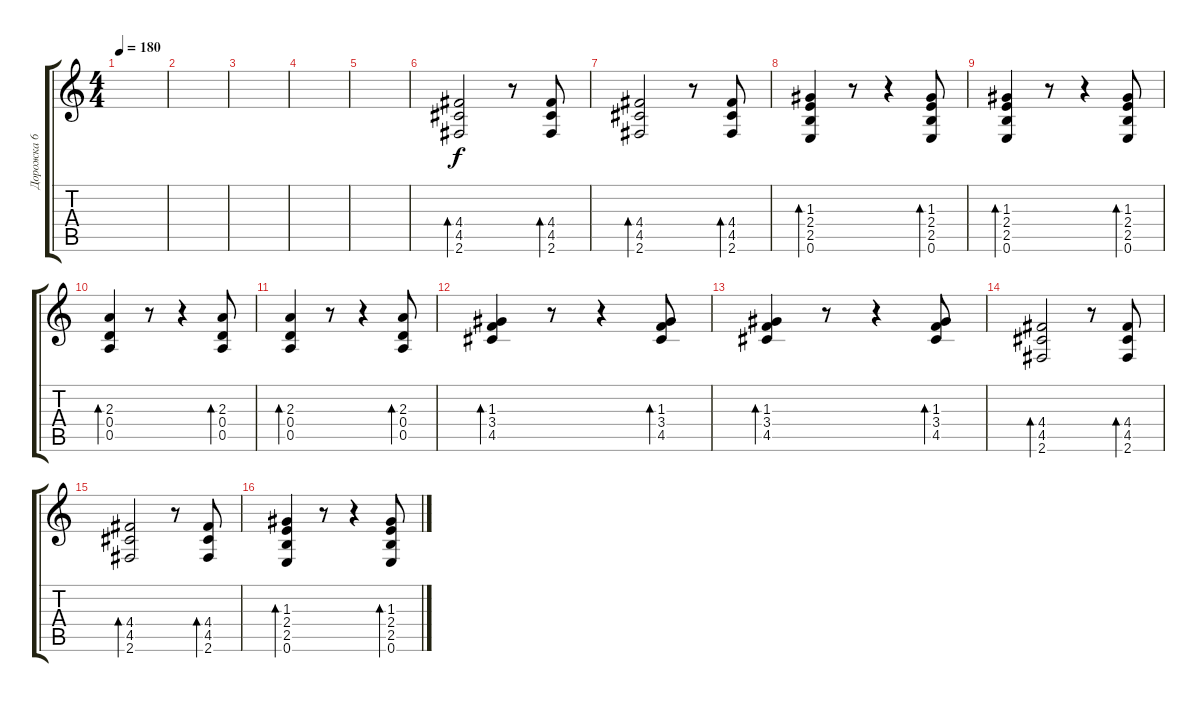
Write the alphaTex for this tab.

\track ("Дорожка 6" "Дорожка 6") {instrument electricguitarjazz}
\staff {score tabs}
\tuning (E4 B3 G3 D3 A2 E2) {hide}
\ts (4 4)
\tempo 180
\clef g2
\ks c
|
|
|
|
|
(4.4 4.5 2.6).2{bd 60} r.8 (4.4 4.5 2.6).8{bd 60} |
(4.4 4.5 2.6).2{bd 60} r.8 (4.4 4.5 2.6).8{bd 60} |
(1.3 2.4 2.5 0.6).4{bd 60} r.8 r.4 (1.3 2.4 2.5 0.6).8{bd 60} |
(1.3 2.4 2.5 0.6).4{bd 60} r.8 r.4 (1.3 2.4 2.5 0.6).8{bd 60} |
(2.3 0.4 0.5).4{bd 60} r.8 r.4 (2.3 0.4 0.5).8{bd 60} |
(2.3 0.4 0.5).4{bd 60} r.8 r.4 (2.3 0.4 0.5).8{bd 60} |
(1.3 3.4 4.5).4{bd 60} r.8 r.4 (1.3 3.4 4.5).8{bd 60} |
(1.3 3.4 4.5).4{bd 60} r.8 r.4 (1.3 3.4 4.5).8{bd 60} |
(4.4 4.5 2.6).2{bd 60} r.8 (4.4 4.5 2.6).8{bd 60} |
(4.4 4.5 2.6).2{bd 60} r.8 (4.4 4.5 2.6).8{bd 60} |
(1.3 2.4 2.5 0.6).4{bd 60} r.8 r.4 (1.3 2.4 2.5 0.6).8{bd 60}
